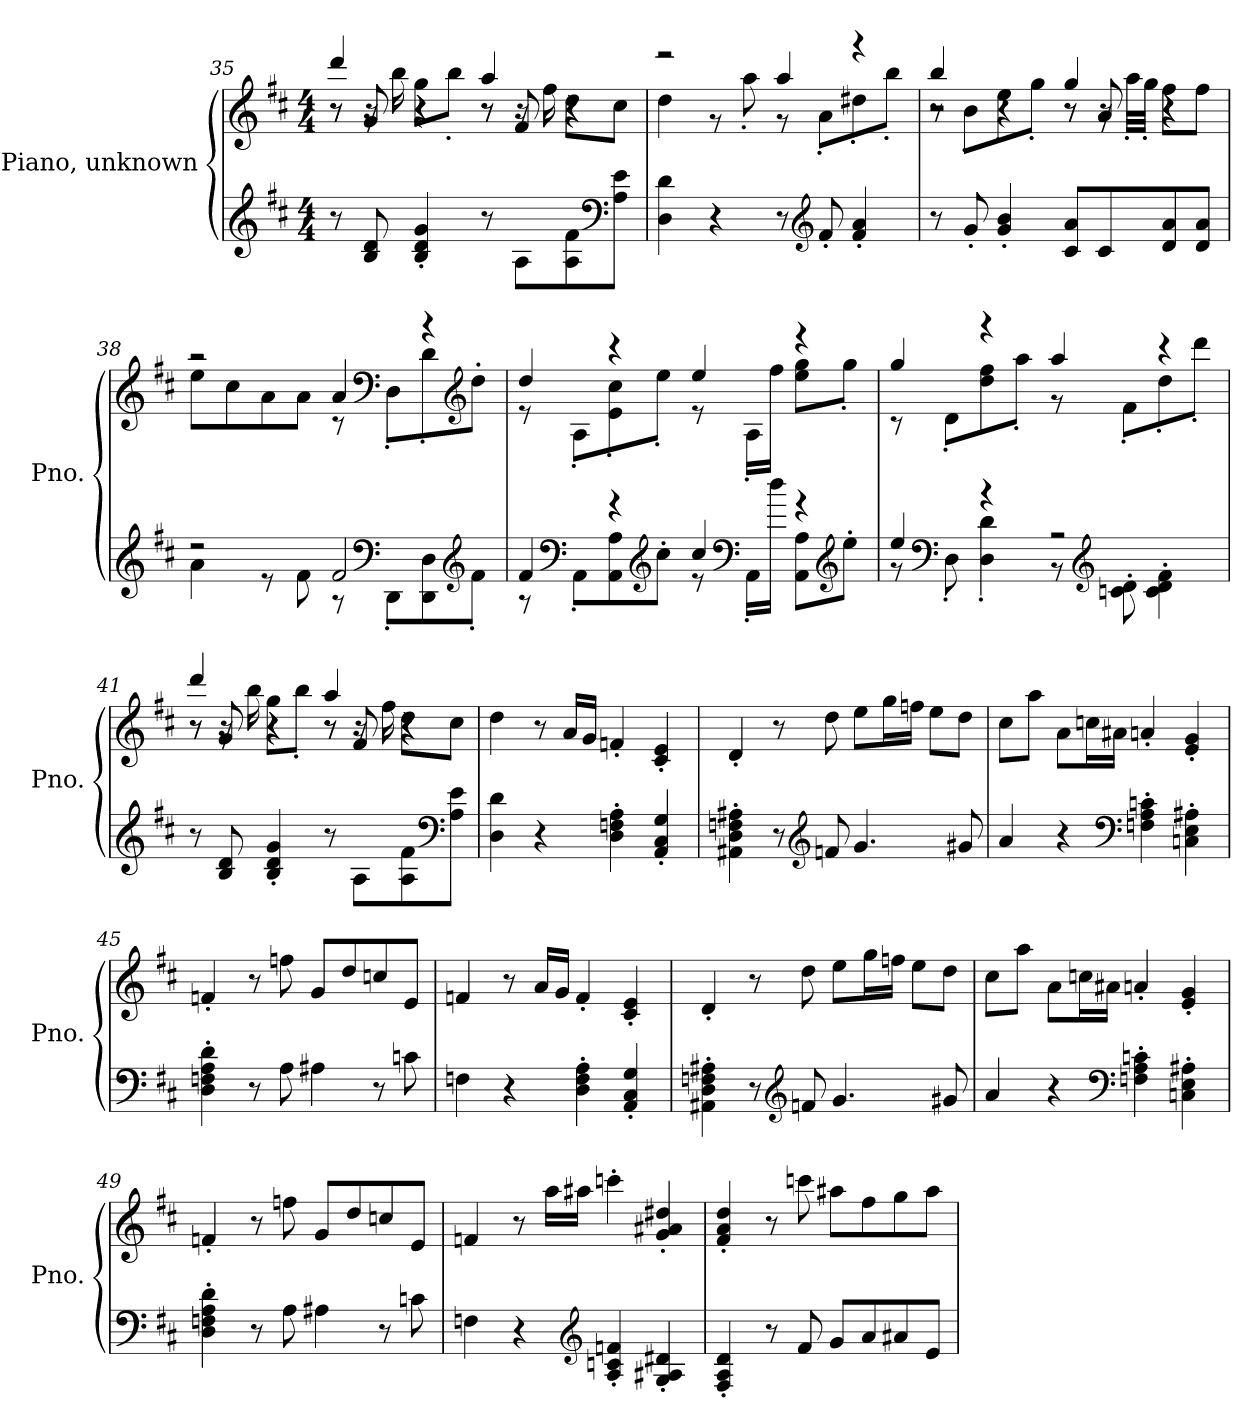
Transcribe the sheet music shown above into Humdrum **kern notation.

**kern	**kern
*part1	*part1
*staff2	*staff1
*I"Piano, unknown	*
*I'Pno.	*
*clefG2	*clefG2
*k[f#c#]	*k[f#c#]
*M4/4	*M4/4
=35	=35
*	*^
*	*	*^
8r	4ddd/	8r	8r
8B/ 8d/	.	16r	8g/
.	.	16bb\	.
4B/' 4d/' 4g/'	4r	8gg\L	4r
.	.	8bb'\J	.
8r	4aa/	8r	8r
8A\L	.	16r	8f#/
.	.	16ff#\	.
8A\ 8f#\	4r	8dd\L	4r
*clefF4	*	*	*
8A\ 8e\J	.	8cc#\J	.
*	*	*v	*v
=36	=36	=36
4D\ 4d\	2r	4dd\
4r	.	8r
.	.	8aa'\
8r	4aa/	8r
*clefG2	*	*
8f#'/	.	8a'\L
4f#/' 4a/'	4r	8dd#X'\
.	.	8bb'\J
!!LO:LB:g=z
=37	=37	=37
*	*	*^
8r	4bb/	8r	2r
8g'/	.	8b'\L	.
4g/' 4b/'	4r	8ee'\	.
.	.	8gg'\J	.
8c#/ 8a/L	4gg/	8r	8r
8c#/	.	16r	8a/
.	.	32aa'\LLL	.
.	.	32gg'\JJJ	.
8d/ 8a/	4r	8ff#\L	4r
8d/ 8a/J	.	8ff#\J	.
*	*	*v	*v
=38	=38	=38
*^	*	*
2r	4a\	2r	8ee\L
.	.	.	8cc#\
.	8r	.	8a\
.	8f#\	.	8a\J
2f#/	8r	4a/	8r
*clefF4	*	*clefF4	*
.	8DD'\L	.	8D'\L
.	8DD\ 8D\	4r	8d'\
*clefG2	*	*clefG2	*
.	8f#'\J	.	8dd'\J
=39	=39	=39	=39
4f#/	8r	4dd/	8r
*clefF4	*	*	*
.	8AA'\L	.	8A'\L
4r	8AA\ 8A\	4r	8e\' 8cc#\'
*clefG2	*	*	*
.	8cc#'\J	.	8ee'\J
4cc#/	8r	4ee/	8r
*clefF4	*	*	*
.	16AA'\LL	.	16A'\LL
.	16dd\JJ	.	16ff#\JJ
4r	8AA\ 8A\L	4r	8ee\ 8gg\L
*clefG2	*	*	*
.	8ee'\J	.	8gg'\J
!!LO:LB:g=z	!!
=40	=40	=40	=40
4ee/	8r	4gg/	8r
*clefF4	*	*	*
.	8D'\	.	8d'\L
4r	4D\' 4d\'	4r	8dd\ 8ff#\
.	.	.	8aa'\J
2r	8r	4aa/	8r
*clefG2	*	*	*
.	8cn\' 8d\'	.	8f#'\L
.	4c\' 4d\' 4f#\'	4r	8dd'\
.	.	.	8ddd'\J
*v	*v	*	*
=41	=41	=41
*	*	*^
8r	4ddd/	8r	8r
8B/ 8d/	.	16r	8g/
.	.	16bb\	.
4B/' 4d/' 4g/'	4r	8gg\L	4r
.	.	8bb'\J	.
8r	4aa/	8r	8r
8A\L	.	16r	8f#/
.	.	16ff#\	.
8A\ 8f#\	4r	8dd\L	4r
*clefF4	*	*	*
8A\ 8e\J	.	8cc#\J	.
*	*v	*v	*v
=42	=42
4D\ 4d\	4dd\
4r	8r
.	16a/LL
.	16g/JJ
4D\' 4Fn\' 4A\'	4fn'/
4AA/' 4C#/' 4G/'	4c#/' 4e/'
!!LO:LB:g=z
=43	=43
4AA#X\' 4D\' 4Fn\' 4A#X\'	4d'/
8r	8r
*clefG2	*
8fn/	8dd\
4.g/	8ee\L
.	16gg\L
.	16ffn\JJ
.	8ee\L
8g#X/	8dd\J
=44	=44
4a/	8cc#\L
.	8aa\J
4r	8a\L
.	16ccn\L
.	16a#X\JJ
*clefF4	*
4Fn\' 4A\' 4cn\'	4an'/
4Cn\' 4E\' 4A#X\'	4e/' 4g/'
=45	=45
4D\' 4Fn\' 4A\' 4d\'	4fn'/
8r	8r
8A\	8ffn\
4A#X\	8g/L
.	8dd/
8r	8ccn/
8cn\	8e/J
=46	=46
4Fn\	4fn/
4r	8r
.	16a/LL
.	16g/JJ
4D\' 4F\' 4A\'	4f'/
4AA/' 4C#/' 4G/'	4c#/' 4e/'
!!LO:LB:g=z
=47	=47
4AA#X\' 4D\' 4Fn\' 4A#X\'	4d'/
8r	8r
*clefG2	*
8fn/	8dd\
4.g/	8ee\L
.	16gg\L
.	16ffn\JJ
.	8ee\L
8g#X/	8dd\J
=48	=48
4a/	8cc#\L
.	8aa\J
4r	8a\L
.	16ccn\L
.	16a#X\JJ
*clefF4	*
4Fn\' 4A\' 4cn\'	4an'/
4Cn\' 4E\' 4A#X\'	4e/' 4g/'
=49	=49
4D\' 4Fn\' 4A\' 4d\'	4fn'/
8r	8r
8A\	8ffn\
4A#X\	8g/L
.	8dd/
8r	8ccn/
8cn\	8e/J
!!LO:LB:g=z
=50	=50
4Fn\	4fn/
4r	8r
.	16aa\LL
.	16aa#X\JJ
*clefG2	*
4A/' 4cn/' 4fn/'	4cccn'\
4G/' 4A#X/' 4d#X/'	4g/' 4a#X/' 4dd#X/'
=51	=51
4F#/' 4A/' 4d/'	4f#/' 4a/' 4dd/'
8r	8r
8f#/	8cccn\
8g/L	8aa#X\L
8a/	8ff#\
8a#X/	8gg\
8e/J	8aa#\J
=	=
*-	*-
